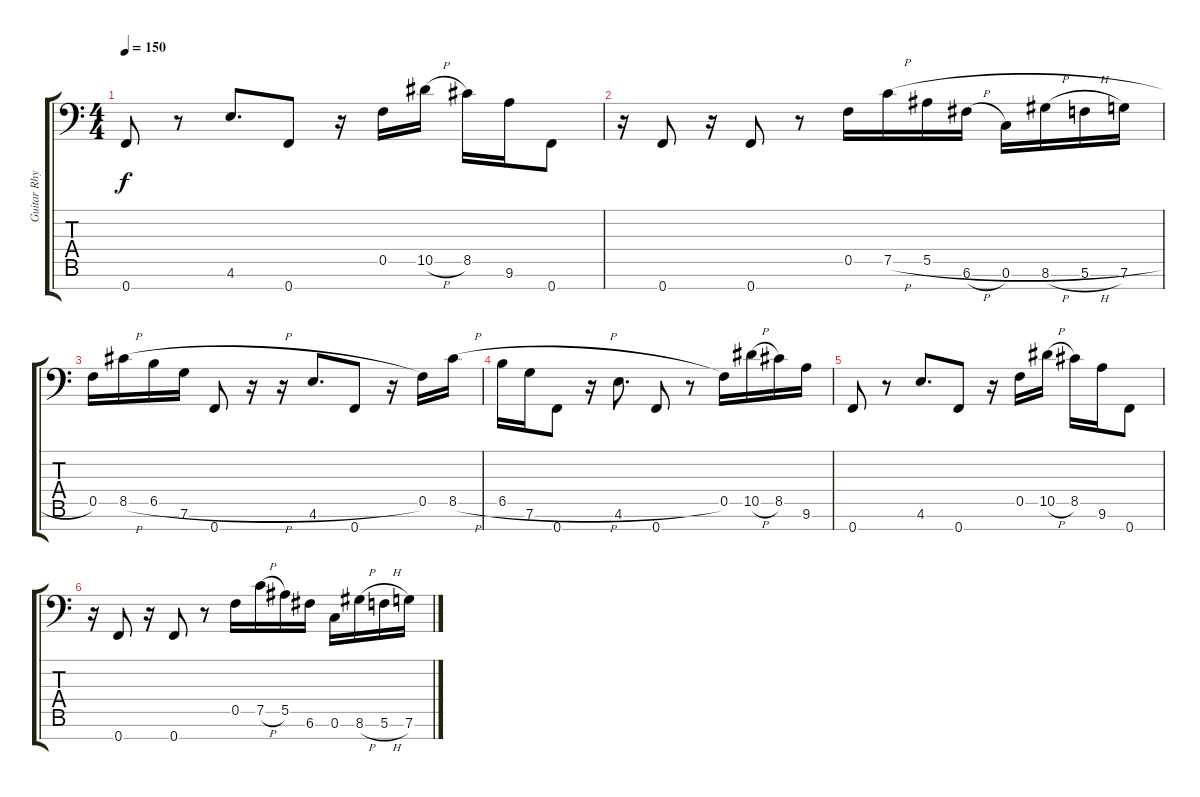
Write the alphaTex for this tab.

\track ("Guitar Rhytm" "Guitar Rhy") {instrument distortionguitar}
\staff {score tabs}
\tuning (C4 G3 D3 Bb2 F2 C2 F1) {hide}
\ts (4 4)
\tempo 150
\clef f4
\ks c
0.7.8{dy f} r.8 4.6.8{d} 0.7.8 r.16 0.5.16 10.5{h}.16 8.5.16 9.6.16 0.7.8 |
r.16 0.7.8 r.16 0.7.8 r.8 0.5.16 7.5{h}.16 5.5{h}.16 6.6{h}.16 0.6.16 8.6{h}.16 5.6{h}.16 7.6.16 |
0.5.16 8.5{h}.16 6.5{h}.16 7.6.16 0.7.8 r.16 r.16 4.6.8{d} 0.7.8 r.16 0.5.16 8.5{h}.16 |
6.5{h}.16 7.6.16 0.7.8 r.16 4.6.8{d} 0.7.8 r.8 0.5.16 10.5{h}.16 8.5.16 9.6.16 |
0.7.8 r.8 4.6.8{d} 0.7.8 r.16 0.5.16 10.5{h}.16 8.5.16 9.6.16 0.7.8 |
r.16 0.7.8 r.16 0.7.8 r.8 0.5.16 7.5{h}.16 5.5.16 6.6.16 0.6.16 8.6{h}.16 5.6{h}.16 7.6.16
